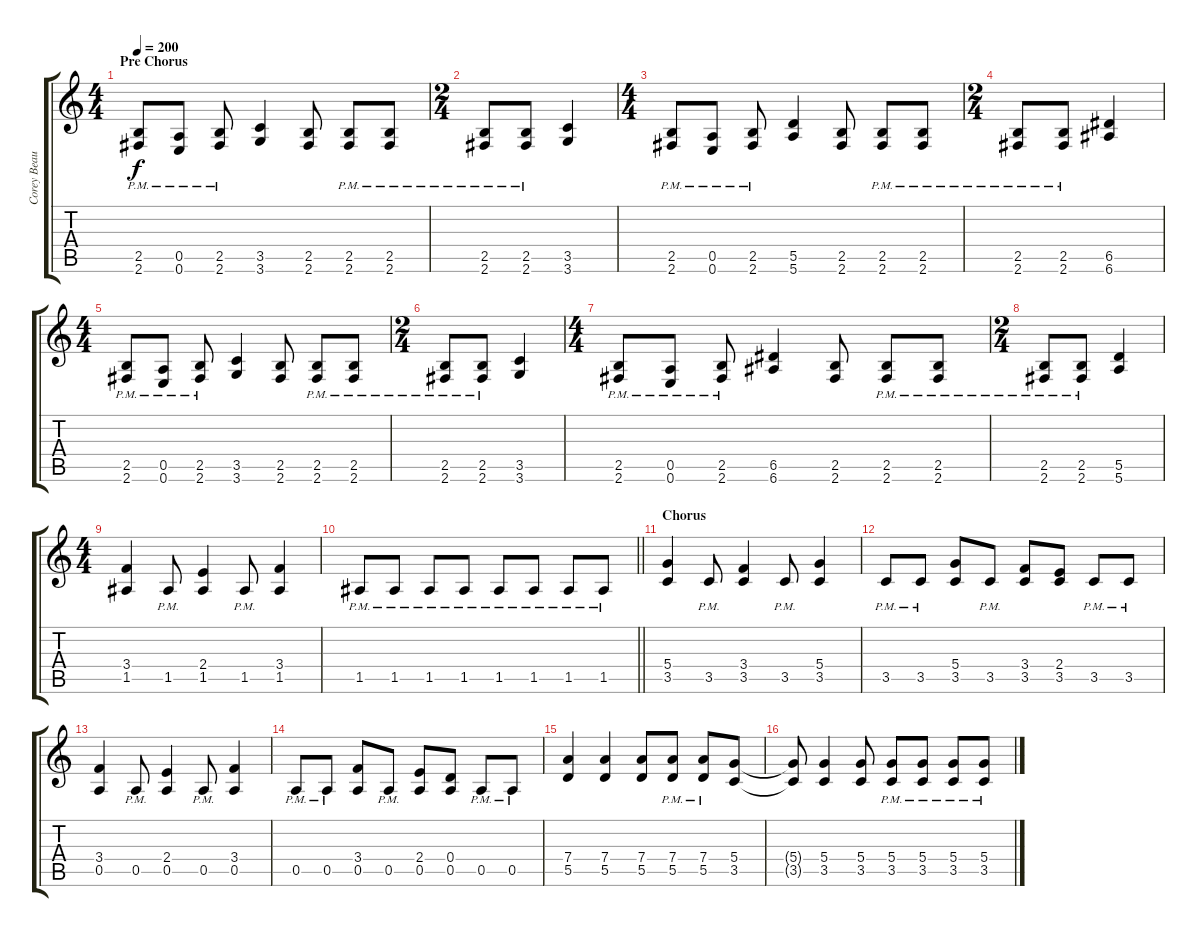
\track ("Corey Beaulieu" "Corey Beau") {instrument distortionguitar}
\staff {score tabs}
\tuning (E4 B3 G3 D3 A2 E2) {hide}
\ts (4 4)
\section ("" "Pre Chorus")
\tempo 200
\clef g2
\ks c
(2.5{pm} 2.6{pm}).8{dy f} (0.5{pm} 0.6{pm}).8 (2.5{pm} 2.6{pm}).8 (3.5 3.6).4 (2.5 2.6).8 (2.5{pm} 2.6{pm}).8 (2.5{pm} 2.6{pm}).8 |
\ts (2 4)
(2.5{pm} 2.6{pm}).8 (2.5{pm} 2.6{pm}).8 (3.5 3.6).4 |
\ts (4 4)
(2.5{pm} 2.6{pm}).8 (0.5{pm} 0.6{pm}).8 (2.5{pm} 2.6{pm}).8 (5.5 5.6).4 (2.5 2.6).8 (2.5{pm} 2.6{pm}).8 (2.5{pm} 2.6{pm}).8 |
\ts (2 4)
(2.5{pm} 2.6{pm}).8 (2.5{pm} 2.6{pm}).8 (6.5 6.6).4 |
\ts (4 4)
(2.5{pm} 2.6{pm}).8 (0.5{pm} 0.6{pm}).8 (2.5{pm} 2.6{pm}).8 (3.5 3.6).4 (2.5 2.6).8 (2.5{pm} 2.6{pm}).8 (2.5{pm} 2.6{pm}).8 |
\ts (2 4)
(2.5{pm} 2.6{pm}).8 (2.5{pm} 2.6{pm}).8 (3.5 3.6).4 |
\ts (4 4)
(2.5{pm} 2.6{pm}).8 (0.5{pm} 0.6{pm}).8 (2.5{pm} 2.6{pm}).8 (6.5 6.6).4 (2.5 2.6).8 (2.5{pm} 2.6{pm}).8 (2.5{pm} 2.6{pm}).8 |
\ts (2 4)
(2.5{pm} 2.6{pm}).8 (2.5{pm} 2.6{pm}).8 (5.5 5.6).4 |
\ts (4 4)
(3.4 1.5).4 1.5{pm}.8 (2.4 1.5).4 1.5{pm}.8 (3.4 1.5).4 |
\barLineRight lightlight
1.5{pm}.8 1.5{pm}.8 1.5{pm}.8 1.5{pm}.8 1.5{pm}.8 1.5{pm}.8 1.5{pm}.8 1.5{pm}.8 |
\section ("" "Chorus")
(5.4 3.5).4 3.5{pm}.8 (3.4 3.5).4 3.5{pm}.8 (5.4 3.5).4 |
3.5{pm}.8 3.5{pm}.8 (5.4 3.5).8 3.5{pm}.8 (3.4 3.5).8 (2.4 3.5).8 3.5{pm}.8 3.5{pm}.8 |
(3.4 0.5).4 0.5{pm}.8 (2.4 0.5).4 0.5{pm}.8 (3.4 0.5).4 |
0.5{pm}.8 0.5{pm}.8 (3.4 0.5).8 0.5{pm}.8 (2.4 0.5).8 (0.4 0.5).8 0.5{pm}.8 0.5{pm}.8 |
(7.4 5.5).4 (7.4 5.5).4 (7.4 5.5).8 (7.4{pm} 5.5{pm}).8 (7.4{pm} 5.5{pm}).8 (5.4 3.5).8 |
(5.4{t} 3.5{t}).8 (5.4 3.5).4 (5.4 3.5).8 (5.4{pm} 3.5{pm}).8 (5.4{pm} 3.5{pm}).8 (5.4{pm} 3.5{pm}).8 (5.4{pm} 3.5{pm}).8
